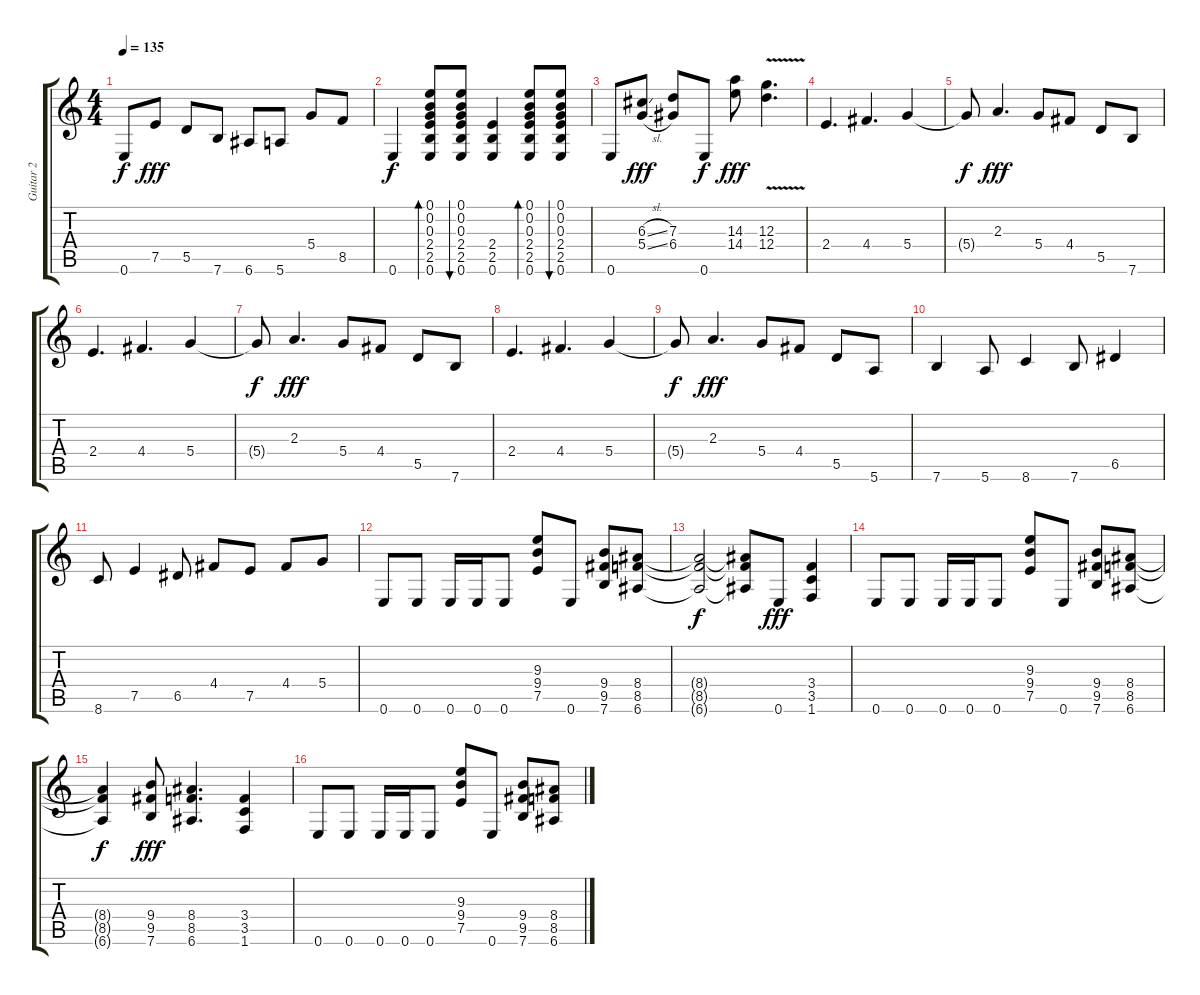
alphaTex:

\track ("Guitar 2            " "Guitar 2  ") {instrument acousticguitarsteel}
\staff {score tabs}
\tuning (E4 B3 G3 D3 A2 E2) {hide}
\ts (4 4)
\tempo 135
\clef g2
\ks c
0.6.8{dy f} 7.5.8{dy fff} 5.5.8 7.6.8 6.6.8 5.6.8 5.4.8 8.5.8 |
0.6.4{dy f} (0.1 0.2 0.3 2.4 2.5 0.6).8{bd 120} (0.1 0.2 0.3 2.4 2.5 0.6).8{bu 240} (2.4 2.5 0.6).4 (0.1 0.2 0.3 2.4 2.5 0.6).8{bd 240} (0.1 0.2 0.3 2.4 2.5 0.6).8{bu 240} |
0.6.8 (6.3{sl} 5.4{sl}).8{dy fff} (7.3 6.4).8 0.6.8{dy f} (14.3 14.4).8{dy fff} (12.3{v} 12.4{v}).4{d} |
2.4.4{d volume 9} 4.4.4{d} 5.4.4 |
5.4{t}.8{dy f} 2.3.4{d dy fff} 5.4.8 4.4.8 5.5.8 7.6.8 |
2.4.4{d} 4.4.4{d} 5.4.4 |
5.4{t}.8{dy f} 2.3.4{d dy fff} 5.4.8 4.4.8 5.5.8 7.6.8 |
2.4.4{d} 4.4.4{d} 5.4.4 |
5.4{t}.8{dy f} 2.3.4{d dy fff} 5.4.8 4.4.8 5.5.8 5.6.8 |
7.6.4 5.6.8 8.6.4 7.6.8 6.5.4 |
8.6.8 7.5.4 6.5.8 4.4.8 7.5.8 4.4.8 5.4.8 |
0.6.8 0.6.8 0.6.16 0.6.16 0.6.8 (9.3 9.4 7.5).8 0.6.8 (9.4 9.5 7.6).8 (8.4 8.5 6.6).8 |
(8.4{t} 8.5{t} 6.6{t}).2{dy f} (8.4{t} 8.5{t} 6.6{t}).8 0.6.8{dy fff} (3.4 3.5 1.6).4 |
0.6.8 0.6.8 0.6.16 0.6.16 0.6.8 (9.3 9.4 7.5).8 0.6.8 (9.4 9.5 7.6).8 (8.4 8.5 6.6).8 |
(8.4{t} 8.5{t} 6.6{t}).4{dy f} (9.4 9.5 7.6).8{dy fff} (8.4 8.5 6.6).4{d} (3.4 3.5 1.6).4 |
0.6.8 0.6.8 0.6.16 0.6.16 0.6.8 (9.3 9.4 7.5).8 0.6.8 (9.4 9.5 7.6).8 (8.4 8.5 6.6).8
